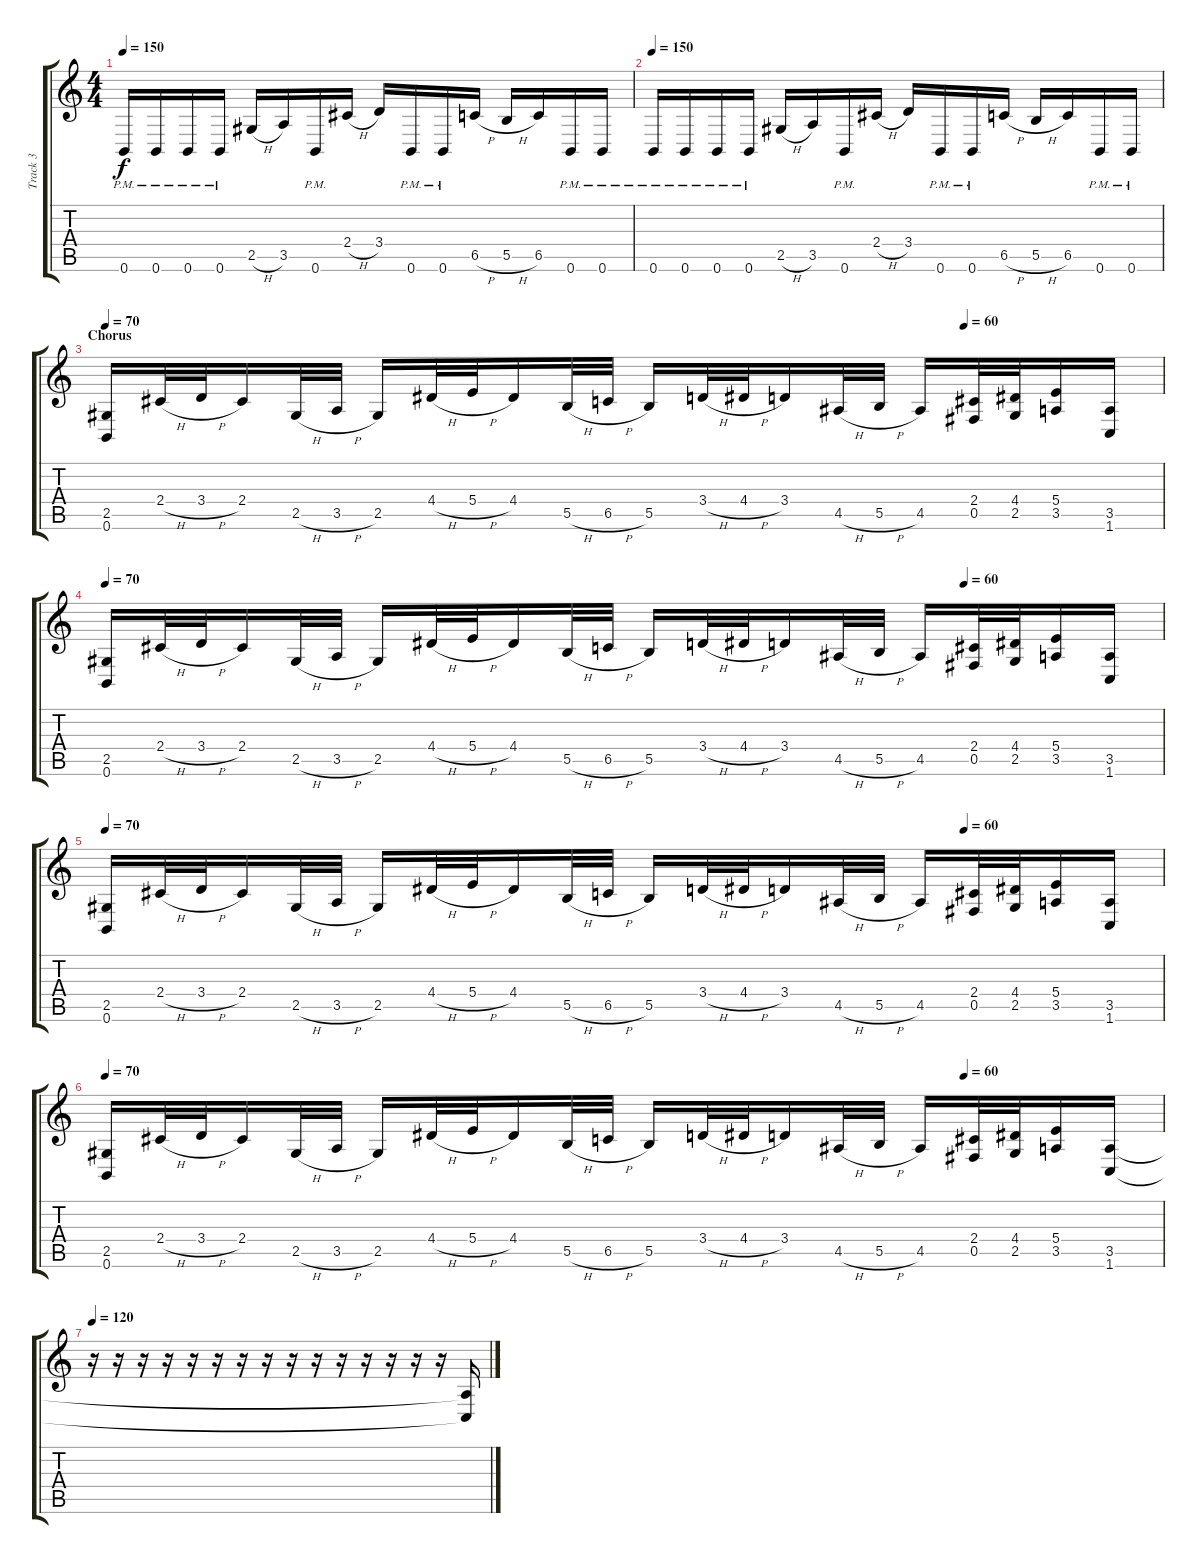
\track ("Track 3" "Track 3") {instrument distortionguitar}
\staff {score tabs}
\tuning (Db4 Ab3 E3 B2 Gb2 B1) {hide}
\ts (4 4)
\tempo 150
\clef g2
\ks c
0.6{pm}.16{dy f} 0.6{pm}.16 0.6{pm}.16 0.6{pm}.16 2.5{h}.16 3.5.16 0.6{pm}.16 2.4{h}.16 3.4.16 0.6{pm}.16 0.6{pm}.16 6.5{h}.16 5.5{h}.16 6.5.16 0.6{pm}.16 0.6{pm}.16 |
\tempo 150
0.6{pm}.16 0.6{pm}.16 0.6{pm}.16 0.6{pm}.16 2.5{h}.16 3.5.16 0.6{pm}.16 2.4{h}.16 3.4.16 0.6{pm}.16 0.6{pm}.16 6.5{h}.16 5.5{h}.16 6.5.16 0.6{pm}.16 0.6{pm}.16 |
\section ("" "Chorus")
\tempo 70
\tempo (60 0.8125)
(2.5 0.6).16 2.4{h}.32 3.4{h}.32 2.4.16 2.5{h}.32 3.5{h}.32 2.5.16 4.4{h}.32 5.4{h}.32 4.4.16 5.5{h}.32 6.5{h}.32 5.5.16 3.4{h}.32 4.4{h}.32 3.4.16 4.5{h}.32 5.5{h}.32 4.5.16 (2.4 0.5).32 (4.4 2.5).32 (5.4 3.5).16 (3.5 1.6).16 |
\tempo 70
\tempo (60 0.8125)
(2.5 0.6).16 2.4{h}.32 3.4{h}.32 2.4.16 2.5{h}.32 3.5{h}.32 2.5.16 4.4{h}.32 5.4{h}.32 4.4.16 5.5{h}.32 6.5{h}.32 5.5.16 3.4{h}.32 4.4{h}.32 3.4.16 4.5{h}.32 5.5{h}.32 4.5.16 (2.4 0.5).32 (4.4 2.5).32 (5.4 3.5).16 (3.5 1.6).16 |
\tempo 70
\tempo (60 0.8125)
(2.5 0.6).16 2.4{h}.32 3.4{h}.32 2.4.16 2.5{h}.32 3.5{h}.32 2.5.16 4.4{h}.32 5.4{h}.32 4.4.16 5.5{h}.32 6.5{h}.32 5.5.16 3.4{h}.32 4.4{h}.32 3.4.16 4.5{h}.32 5.5{h}.32 4.5.16 (2.4 0.5).32 (4.4 2.5).32 (5.4 3.5).16 (3.5 1.6).16 |
\tempo 70
\tempo (60 0.8125)
(2.5 0.6).16 2.4{h}.32 3.4{h}.32 2.4.16 2.5{h}.32 3.5{h}.32 2.5.16 4.4{h}.32 5.4{h}.32 4.4.16 5.5{h}.32 6.5{h}.32 5.5.16 3.4{h}.32 4.4{h}.32 3.4.16 4.5{h}.32 5.5{h}.32 4.5.16 (2.4 0.5).32 (4.4 2.5).32 (5.4 3.5).16 (3.5 1.6).16 |
\tempo 120
r.16 r.16 r.16 r.16 r.16 r.16 r.16 r.16 r.16 r.16 r.16 r.16 r.16 r.16 r.16 (3.5{t} 1.6{t}).16
